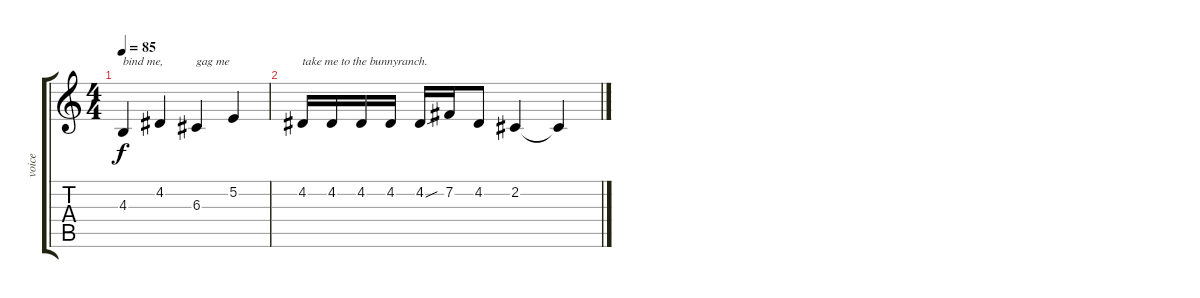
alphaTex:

\track ("voice" "voice") {instrument synthvoice}
\staff {score tabs}
\tuning (E4 B3 G3 D3 A2 E2) {hide}
\ts (4 4)
\tempo 85
\clef g2
\ks c
4.3.4{txt "bind me," dy f volume 8} 4.2.4 6.3.4{txt "gag me"} 5.2.4 |
4.2.16{txt "take me to the bunnyranch." volume 0} 4.2.16 4.2.16 4.2.16 4.2{sou}.16 7.2.16 4.2.8 2.2.4 2.2{t}.4
